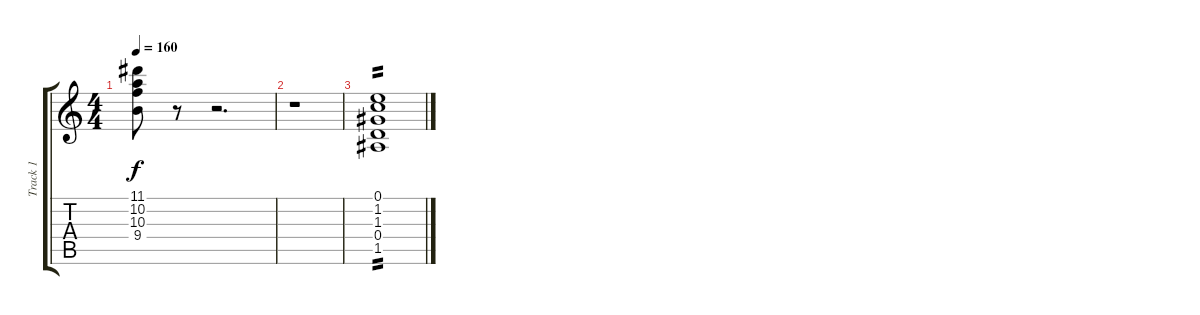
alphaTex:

\track ("Track 1" "Track 1") {instrument acousticguitarnylon}
\staff {score tabs}
\tuning (E4 B3 G3 D3 A2 E2) {hide}
\ts (4 4)
\tempo 160
\clef g2
\ks c
(11.1 10.2 10.3 9.4).8{dy f} r.8 r.2{d} |
r.1 |
(0.1 1.2 1.3 0.4 1.5).1{tp 2}
